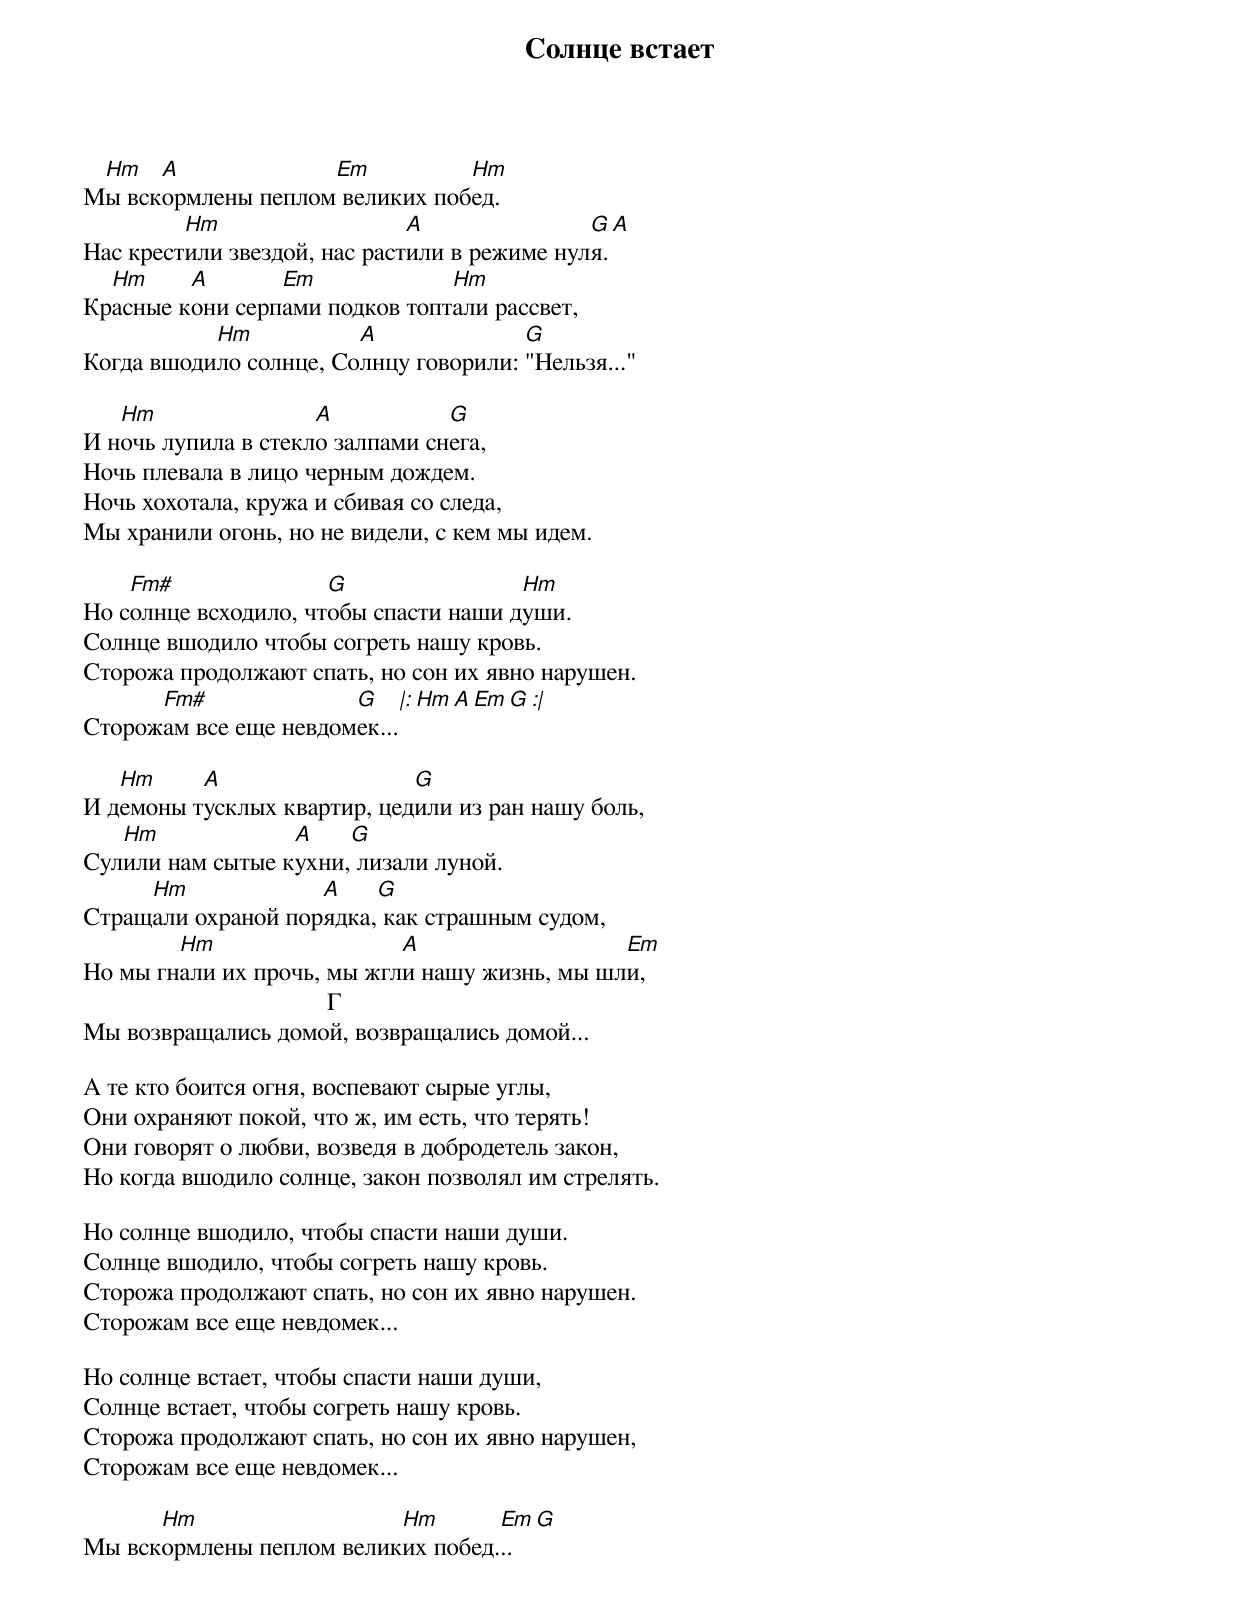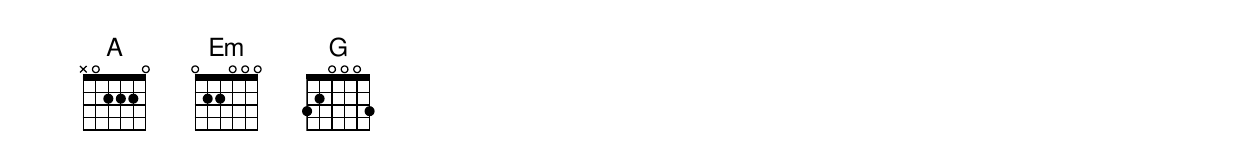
	Солнце встает


 Hm   A             Em          Hm
Мы вскормлены пеплом великих побед.
         Hm                   A               G A
Нас крестили звездой, нас растили в режиме нуля.
  Hm     A       Em             Hm
Красные кони серпами подков топтали рассвет,
           Hm           A              G
Когда вшодило солнце, Солнцу говорили: "Нельзя..."

   Hm                A           G
И ночь лупила в стекло залпами снега,
Ночь плевала в лицо черным дождем.
Ночь хохотала, кружа и сбивая со следа,
Мы хранили огонь, но не видели, с кем мы идем.

    Fm#               G                Hm
Но солнце всходило, чтобы спасти наши души.
Солнце вшодило чтобы согреть нашу кровь.
Сторожа продолжают спать, но сон их явно нарушен.
      Fm#              G      |: Hm A Em G :|
Сторожам все еще невдомек...

   Hm     A                  G
И демоны тусклых квартир, цедили из ран нашу боль,
   Hm             A    G
Сулили нам сытые кухни, лизали луной.
     Hm             A    G
Стращали охраной порядка, как страшным судом,
        Hm                  A                  Em
Но мы гнали их прочь, мы жгли нашу жизнь, мы шли,
                                       Г
Мы возвращались домой, возвращались домой...

А те кто боится огня, воспевают сырые углы,
Они охраняют покой, что ж, им есть, что терять!
Они говорят о любви, возведя в добродетель закон,
Но когда вшодило солнце, закон позволял им стрелять.

Но солнце вшодило, чтобы спасти наши души.
Солнце вшодило, чтобы согреть нашу кровь.
Сторожа продолжают спать, но сон их явно нарушен.
Сторожам все еще невдомек...

Но солнце встает, чтобы спасти наши души,
Солнце встает, чтобы согреть нашу кровь.
Сторожа продолжают спать, но сон их явно нарушен,
Сторожам все еще невдомек...

      Hm                  Hm       Em G
Мы вскормлены пеплом великих побед...
